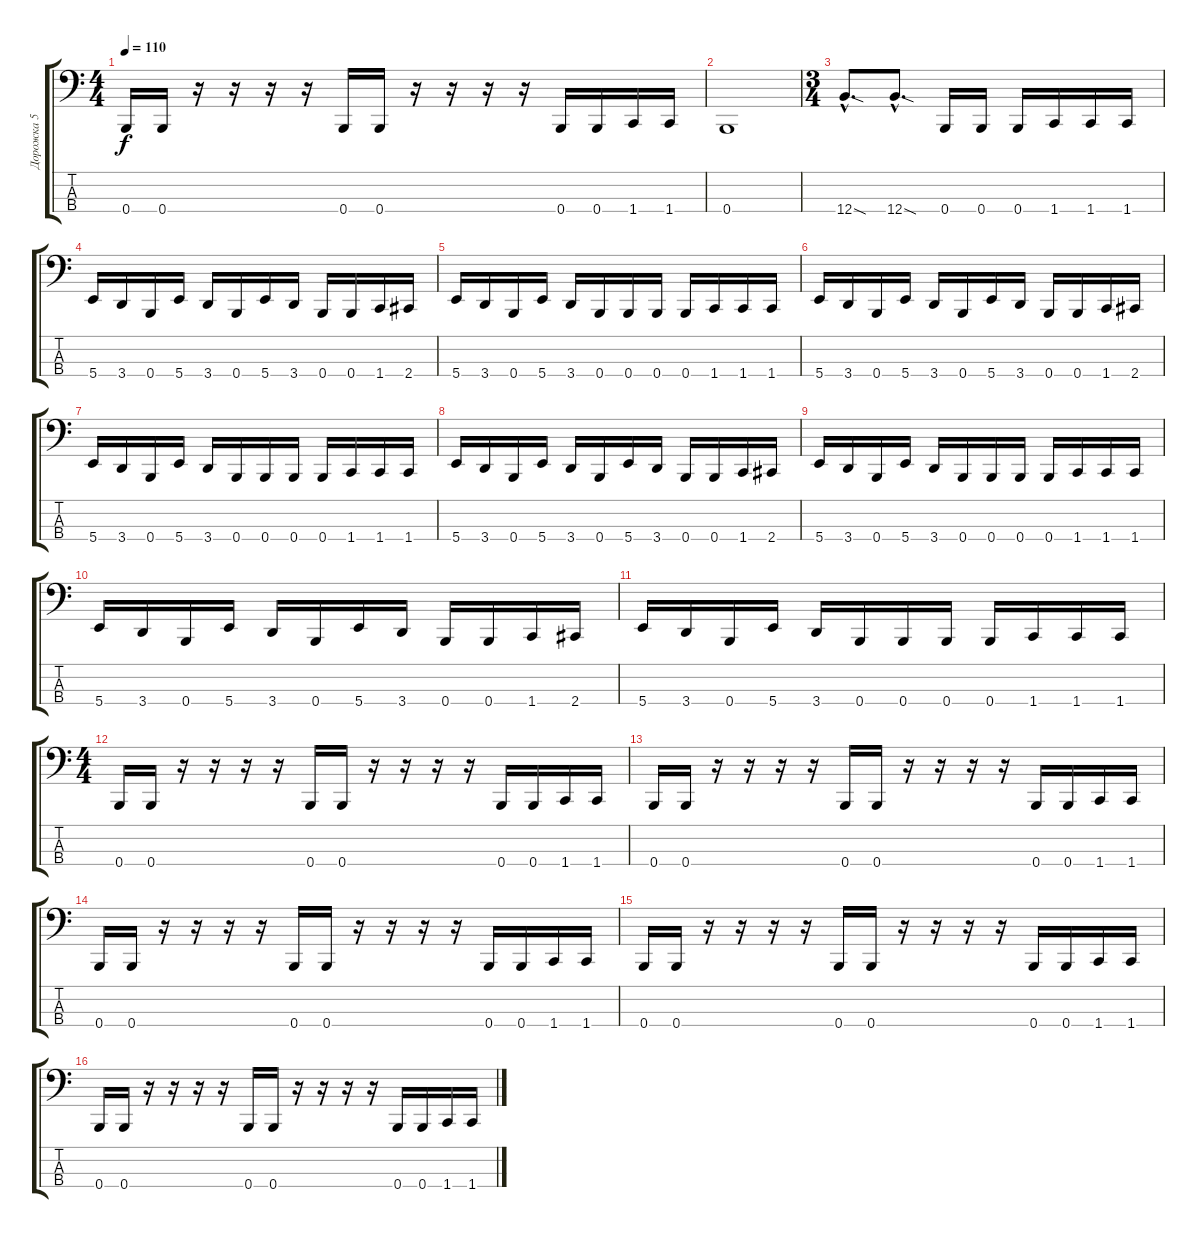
\track ("Дорожка 5" "Дорожка 5") {instrument electricbasspick}
\staff {score tabs}
\tuning (E2 B1 Gb1 B0) {hide}
\ts (4 4)
\tempo 110
\clef f4
\ks c
0.4.16{dy f instrument electricbasspick} 0.4.16 r.16 r.16 r.16 r.16 0.4.16 0.4.16 r.16 r.16 r.16 r.16 0.4.16 0.4.16 1.4.16 1.4.16 |
0.4.1 |
\ts (3 4)
12.4{sod hac}.8{d} 12.4{sod hac}.8{d} 0.4.16 0.4.16 0.4.16 1.4.16 1.4.16 1.4.16 |
5.4.16 3.4.16 0.4.16 5.4.16 3.4.16 0.4.16 5.4.16 3.4.16 0.4.16 0.4.16 1.4.16 2.4.16 |
5.4.16 3.4.16 0.4.16 5.4.16 3.4.16 0.4.16 0.4.16 0.4.16 0.4.16 1.4.16 1.4.16 1.4.16 |
5.4.16 3.4.16 0.4.16 5.4.16 3.4.16 0.4.16 5.4.16 3.4.16 0.4.16 0.4.16 1.4.16 2.4.16 |
5.4.16 3.4.16 0.4.16 5.4.16 3.4.16 0.4.16 0.4.16 0.4.16 0.4.16 1.4.16 1.4.16 1.4.16 |
5.4.16 3.4.16 0.4.16 5.4.16 3.4.16 0.4.16 5.4.16 3.4.16 0.4.16 0.4.16 1.4.16 2.4.16 |
5.4.16 3.4.16 0.4.16 5.4.16 3.4.16 0.4.16 0.4.16 0.4.16 0.4.16 1.4.16 1.4.16 1.4.16 |
5.4.16 3.4.16 0.4.16 5.4.16 3.4.16 0.4.16 5.4.16 3.4.16 0.4.16 0.4.16 1.4.16 2.4.16 |
5.4.16 3.4.16 0.4.16 5.4.16 3.4.16 0.4.16 0.4.16 0.4.16 0.4.16 1.4.16 1.4.16 1.4.16 |
\ts (4 4)
0.4.16 0.4.16 r.16 r.16 r.16 r.16 0.4.16 0.4.16 r.16 r.16 r.16 r.16 0.4.16 0.4.16 1.4.16 1.4.16 |
0.4.16 0.4.16 r.16 r.16 r.16 r.16 0.4.16 0.4.16 r.16 r.16 r.16 r.16 0.4.16 0.4.16 1.4.16 1.4.16 |
0.4.16 0.4.16 r.16 r.16 r.16 r.16 0.4.16 0.4.16 r.16 r.16 r.16 r.16 0.4.16 0.4.16 1.4.16 1.4.16 |
0.4.16 0.4.16 r.16 r.16 r.16 r.16 0.4.16 0.4.16 r.16 r.16 r.16 r.16 0.4.16 0.4.16 1.4.16 1.4.16 |
0.4.16 0.4.16 r.16 r.16 r.16 r.16 0.4.16 0.4.16 r.16 r.16 r.16 r.16 0.4.16 0.4.16 1.4.16 1.4.16
